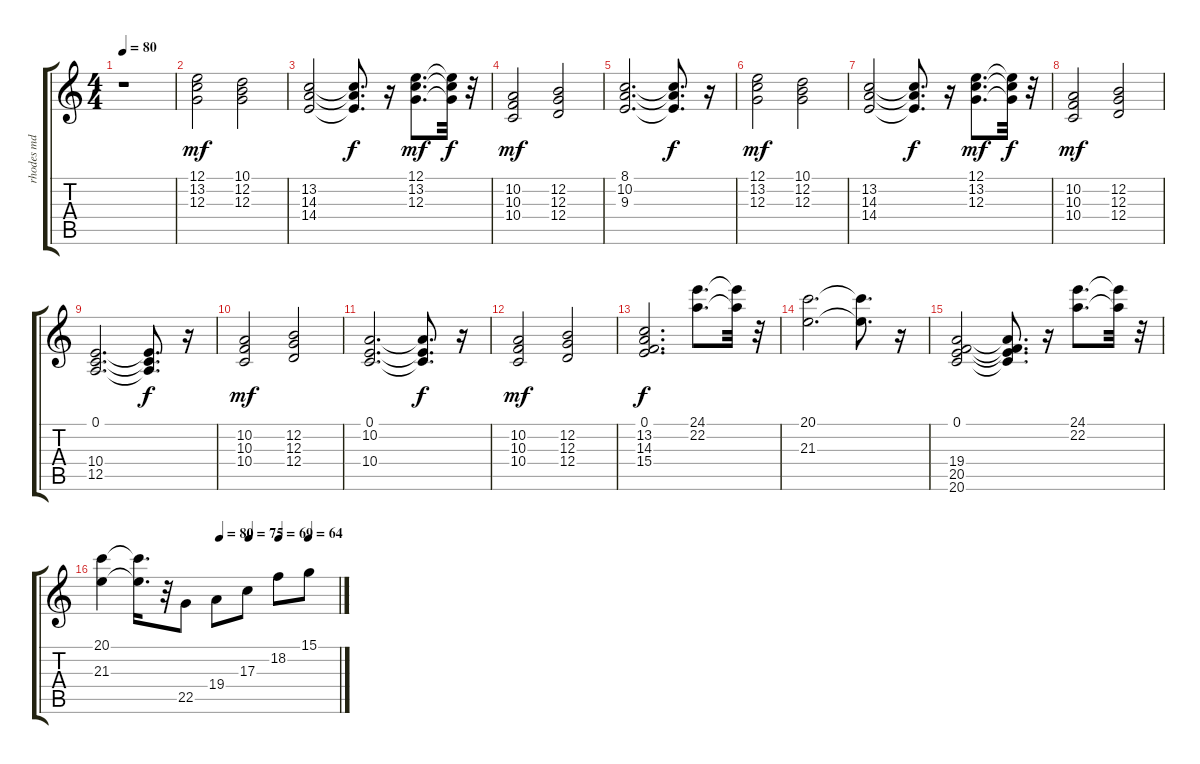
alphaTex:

\track ("rhodes md" "rhodes md") {instrument electricpiano1}
\staff {score tabs}
\tuning (E4 B3 G3 D3 A2 E2) {hide}
\ts (4 4)
\tempo 80
\clef g2
\ks c
r.1{dy f} |
(12.1 13.2 12.3).2{dy mf} (10.1 12.2 12.3).2 |
(13.2 14.3 14.4).2 (13.2{t} 14.3{t} 14.4{t}).8{d dy f} r.16 (12.1 13.2 12.3).8{d dy mf} (12.1{t} 13.2{t} 12.3{t}).32{dy f} r.32 |
(10.2 10.3 10.4).2{dy mf} (12.2 12.3 12.4).2 |
(8.1 10.2 9.3).2{d} (8.1{t} 10.2{t} 9.3{t}).8{d dy f} r.16 |
(12.1 13.2 12.3).2{dy mf} (10.1 12.2 12.3).2 |
(13.2 14.3 14.4).2 (13.2{t} 14.3{t} 14.4{t}).8{d dy f} r.16 (12.1 13.2 12.3).8{d dy mf} (12.1{t} 13.2{t} 12.3{t}).32{dy f} r.32 |
(10.2 10.3 10.4).2{dy mf} (12.2 12.3 12.4).2 |
(0.1 10.4 12.5).2{d} (0.1{t} 10.4{t} 12.5{t}).8{d dy f} r.16 |
(10.2 10.3 10.4).2{dy mf} (12.2 12.3 12.4).2 |
(0.1 10.2 10.4).2{d} (0.1{t} 10.2{t} 10.4{t}).8{d dy f} r.16 |
(10.2 10.3 10.4).2{dy mf} (12.2 12.3 12.4).2 |
(0.1 13.2 14.3 15.4).2{d dy f} (24.1 22.2).8{d} (24.1{t} 22.2{t}).32 r.32 |
(20.1 21.3).2{d} (20.1{t} 21.3{t}).8{d} r.16 |
(0.1 19.4 20.5 20.6).2 (0.1{t} 19.4{t} 20.5{t} 20.6{t}).8{d} r.16 (24.1 22.2).8{d} (24.1{t} 22.2{t}).32 r.32 |
\tempo (80 0.5)
\tempo (75 0.625)
\tempo (69 0.75)
\tempo (64 0.875)
(20.1 21.3).4 (20.1{t} 21.3{t}).16{d} r.32 22.5.8 19.4.8 17.3.8 18.2.8 15.1.8
